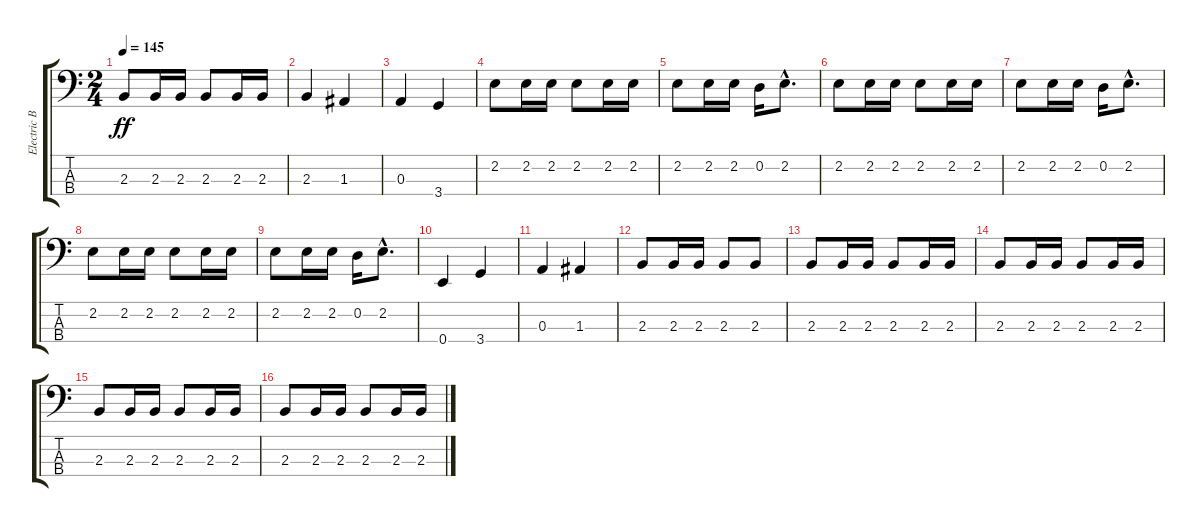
\track ("Electric Bass" "Electric B") {instrument electricbasspick}
\staff {score tabs}
\tuning (G2 D2 A1 E1) {hide}
\ts (2 4)
\tempo 145
\clef f4
\ks c
2.3.8{dy ff} 2.3.16 2.3.16 2.3.8 2.3.16 2.3.16 |
2.3.4 1.3.4 |
0.3.4 3.4.4 |
2.2.8 2.2.16 2.2.16 2.2.8 2.2.16 2.2.16 |
2.2.8 2.2.16 2.2.16 0.2.16 2.2{hac}.8{d} |
2.2.8 2.2.16 2.2.16 2.2.8 2.2.16 2.2.16 |
2.2.8 2.2.16 2.2.16 0.2.16 2.2{hac}.8{d} |
2.2.8 2.2.16 2.2.16 2.2.8 2.2.16 2.2.16 |
2.2.8 2.2.16 2.2.16 0.2.16 2.2{hac}.8{d} |
0.4.4 3.4.4 |
0.3.4 1.3.4 |
2.3.8 2.3.16 2.3.16 2.3.8 2.3.8 |
2.3.8 2.3.16 2.3.16 2.3.8 2.3.16 2.3.16 |
2.3.8 2.3.16 2.3.16 2.3.8 2.3.16 2.3.16 |
2.3.8 2.3.16 2.3.16 2.3.8 2.3.16 2.3.16 |
2.3.8 2.3.16 2.3.16 2.3.8 2.3.16 2.3.16
